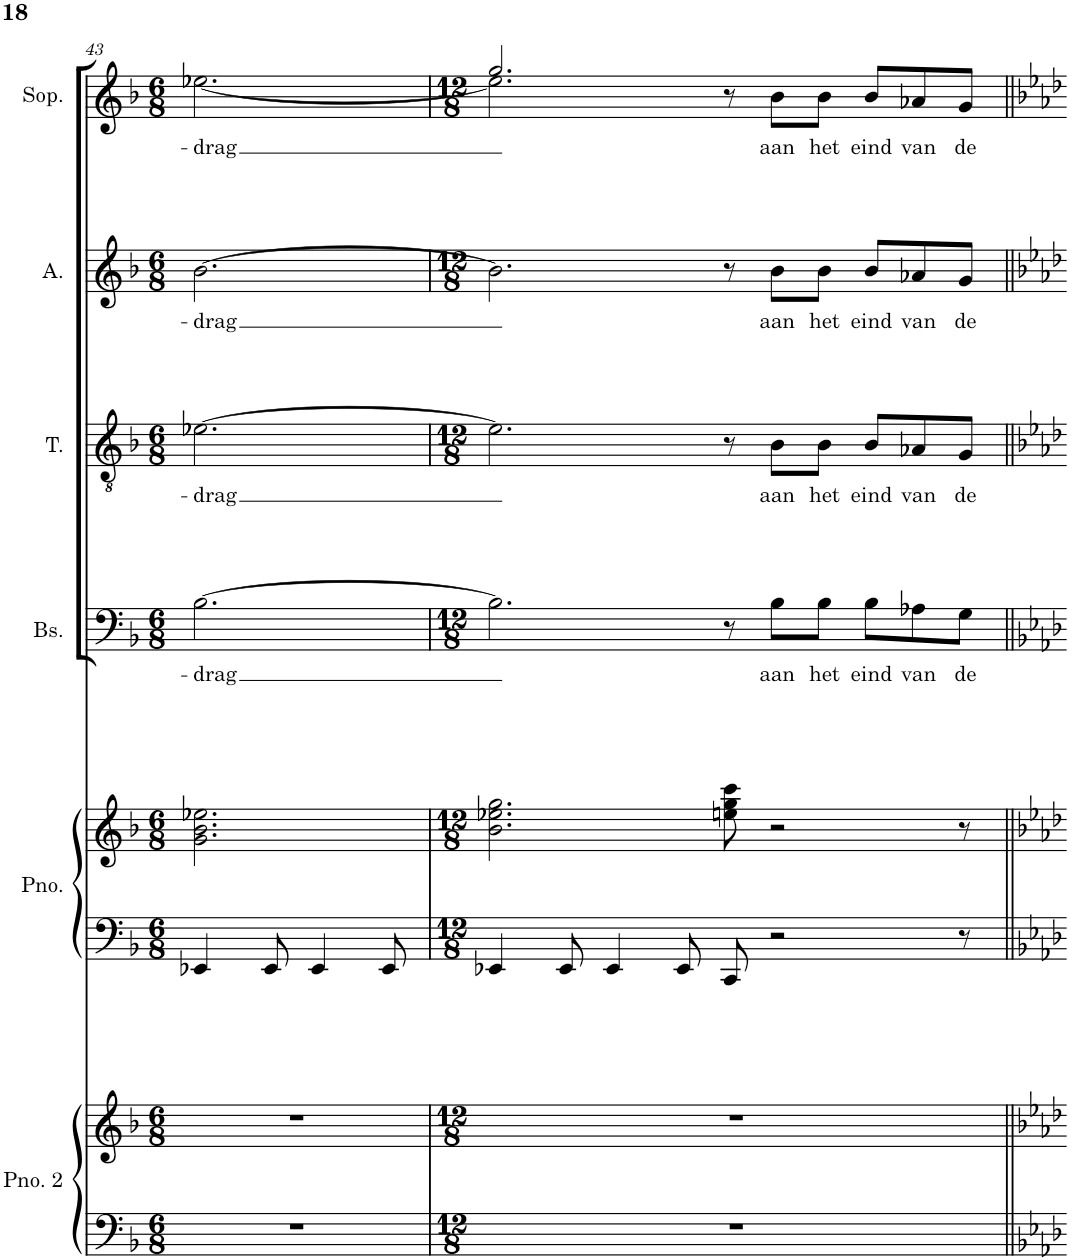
**kern	**kern	**kern	**kern	**kern	**text	**kern	**text	**kern	**text	**kern	**text
*part6	*part6	*part5	*part5	*part4	*part4	*part3	*part3	*part2	*part2	*part1	*part1
*staff8	*staff7	*staff6	*staff5	*staff4	*staff4	*staff3	*staff3	*staff2	*staff2	*staff1	*staff1
*I"Piano 2	*	*I"Piano	*	*I"Bas	*	*I"Tenor	*	*I"Alt	*	*I"Sopraan	*
*I'Pno. 2	*	*I'Pno.	*	*I'Bs.	*	*I'T.	*	*I'A.	*	*I'Sop.	*
!!LO:PB:g=z
*clefF4	*clefG2	*clefF4	*clefG2	*clefF4	*	*clefGv2	*	*clefG2	*	*clefG2	*
*k[b-]	*k[b-]	*k[b-]	*k[b-]	*k[b-]	*	*k[b-]	*	*k[b-]	*	*k[b-]	*
*M6/8	*M6/8	*M6/8	*M6/8	*M6/8	*	*M6/8	*	*M6/8	*	*M6/8	*
=43	=43	=43	=43	=43	=43	=43	=43	=43	=43	=43	=43
!	!	!	!	!	!LO:LY:b	!	!LO:LY:b	!	!LO:LY:b	!	!LO:LY:b
2.r	2.r	4EE-X/	2.g\ 2.b-\ 2.ee-X\	[2.B-\	-drag	[2.e-X\	-drag	[2.b-\	-drag	[2.ee-X\	-drag
.	.	8EE-/	.	.	.	.	.	.	.	.	.
.	.	4EE-/	.	.	.	.	.	.	.	.	.
.	.	8EE-/	.	.	.	.	.	.	.	.	.
=44	=44	=44	=44	=44	=44	=44	=44	=44	=44	=44	=44
*M12/8	*M12/8	*M12/8	*M12/8	*M12/8	*	*M12/8	*	*M12/8	*	*M12/8	*
*	*	*	*	*	*	*	*	*	*	*^	*
1.r	1.r	4EE-X/	2.b-\ 2.ee-X\ 2.gg\	2.B-\]	.	2.e-\]	.	2.b-\]	.	2.gg/	2.ee-\]	.
.	.	8EE-/	.	.	.	.	.	.	.	.	.	.
.	.	4EE-/	.	.	.	.	.	.	.	.	.	.
.	.	8EE-/	.	.	.	.	.	.	.	.	.	.
.	.	8CC/	8een\ 8gg\ 8ccc\	8r	.	8r	.	8r	.	8r	2.ryy	.
!	!	!	!	!	!LO:LY:b	!	!LO:LY:b	!	!LO:LY:b	!	!	!LO:LY:b
.	.	2r	2r	8B-\L	aan	8B-\L	aan	8b-\L	aan	8b-\L	.	aan
!	!	!	!	!	!LO:LY:b	!	!LO:LY:b	!	!LO:LY:b	!	!	!LO:LY:b
.	.	.	.	8B-\J	het	8B-\J	het	8b-\J	het	8b-\J	.	het
!	!	!	!	!	!LO:LY:b	!	!LO:LY:b	!	!LO:LY:b	!	!	!LO:LY:b
.	.	.	.	8B-\L	eind	8B-/L	eind	8b-/L	eind	8b-/L	.	eind
!	!	!	!	!	!LO:LY:b	!	!LO:LY:b	!	!LO:LY:b	!	!	!LO:LY:b
.	.	.	.	8A-X\	van	8A-X/	van	8a-X/	van	8a-X/	.	van
!	!	!	!	!	!LO:LY:b	!	!LO:LY:b	!	!LO:LY:b	!	!	!LO:LY:b
.	.	8r	8r	8G\J	de	8G/J	de	8g/J	de	8g/J	.	de
*	*	*	*	*	*	*	*	*	*	*v	*v	*
=||	=||	=||	=||	=||	=||	=||	=||	=||	=||	=||	=||
*-	*-	*-	*-	*-	*-	*-	*-	*-	*-	*-	*-
